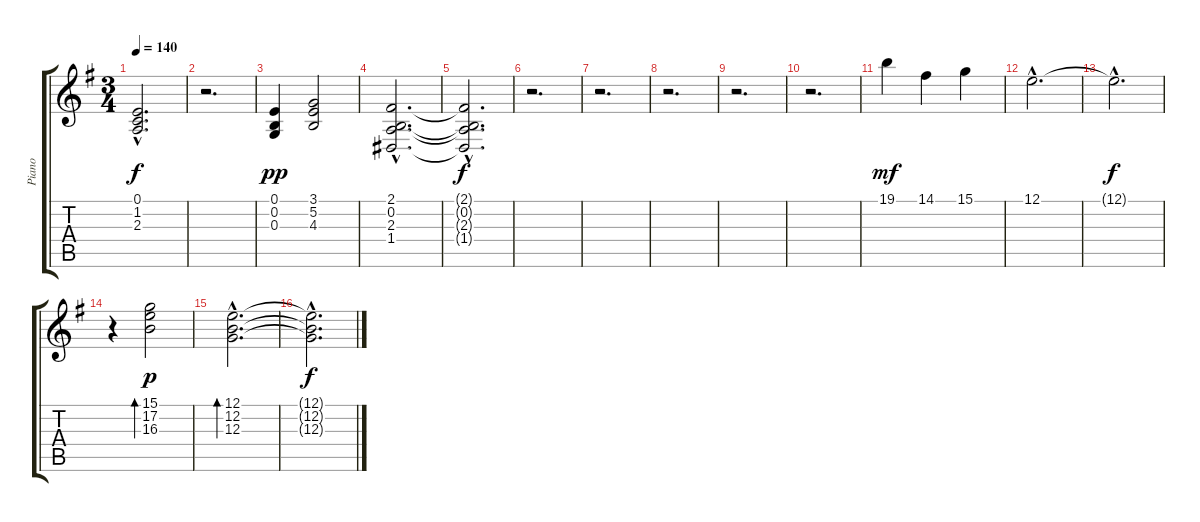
\track ("Piano" "Piano") {instrument acousticgrandpiano}
\staff {score tabs}
\tuning (E4 B3 G3 D3 A2 E2) {hide}
\ts (3 4)
\tempo 140
\clef g2
\ks g
(0.1{hac t} 1.2{hac t} 2.3{hac t}).2{d dy f} |
r.2{d} |
(0.1 0.2 0.3).4{dy pp} (3.1 5.2 4.3).2 |
(2.1{hac} 0.2{hac} 2.3{hac} 1.4{hac}).2{d} |
(2.1{hac t} 0.2{hac t} 2.3{hac t} 1.4{hac t}).2{d dy f} |
r.2{d} |
r.2{d} |
r.2{d} |
r.2{d} |
r.2{d} |
19.1.4{dy mf} 14.1.4 15.1.4 |
12.1{hac}.2{d} |
12.1{hac t}.2{d dy f} |
r.4 (15.1 17.2 16.3).2{bd 240 dy p} |
(12.1{hac} 12.2{hac} 12.3{hac}).2{d bd 240} |
(12.1{hac t} 12.2{hac t} 12.3{hac t}).2{d dy f}
